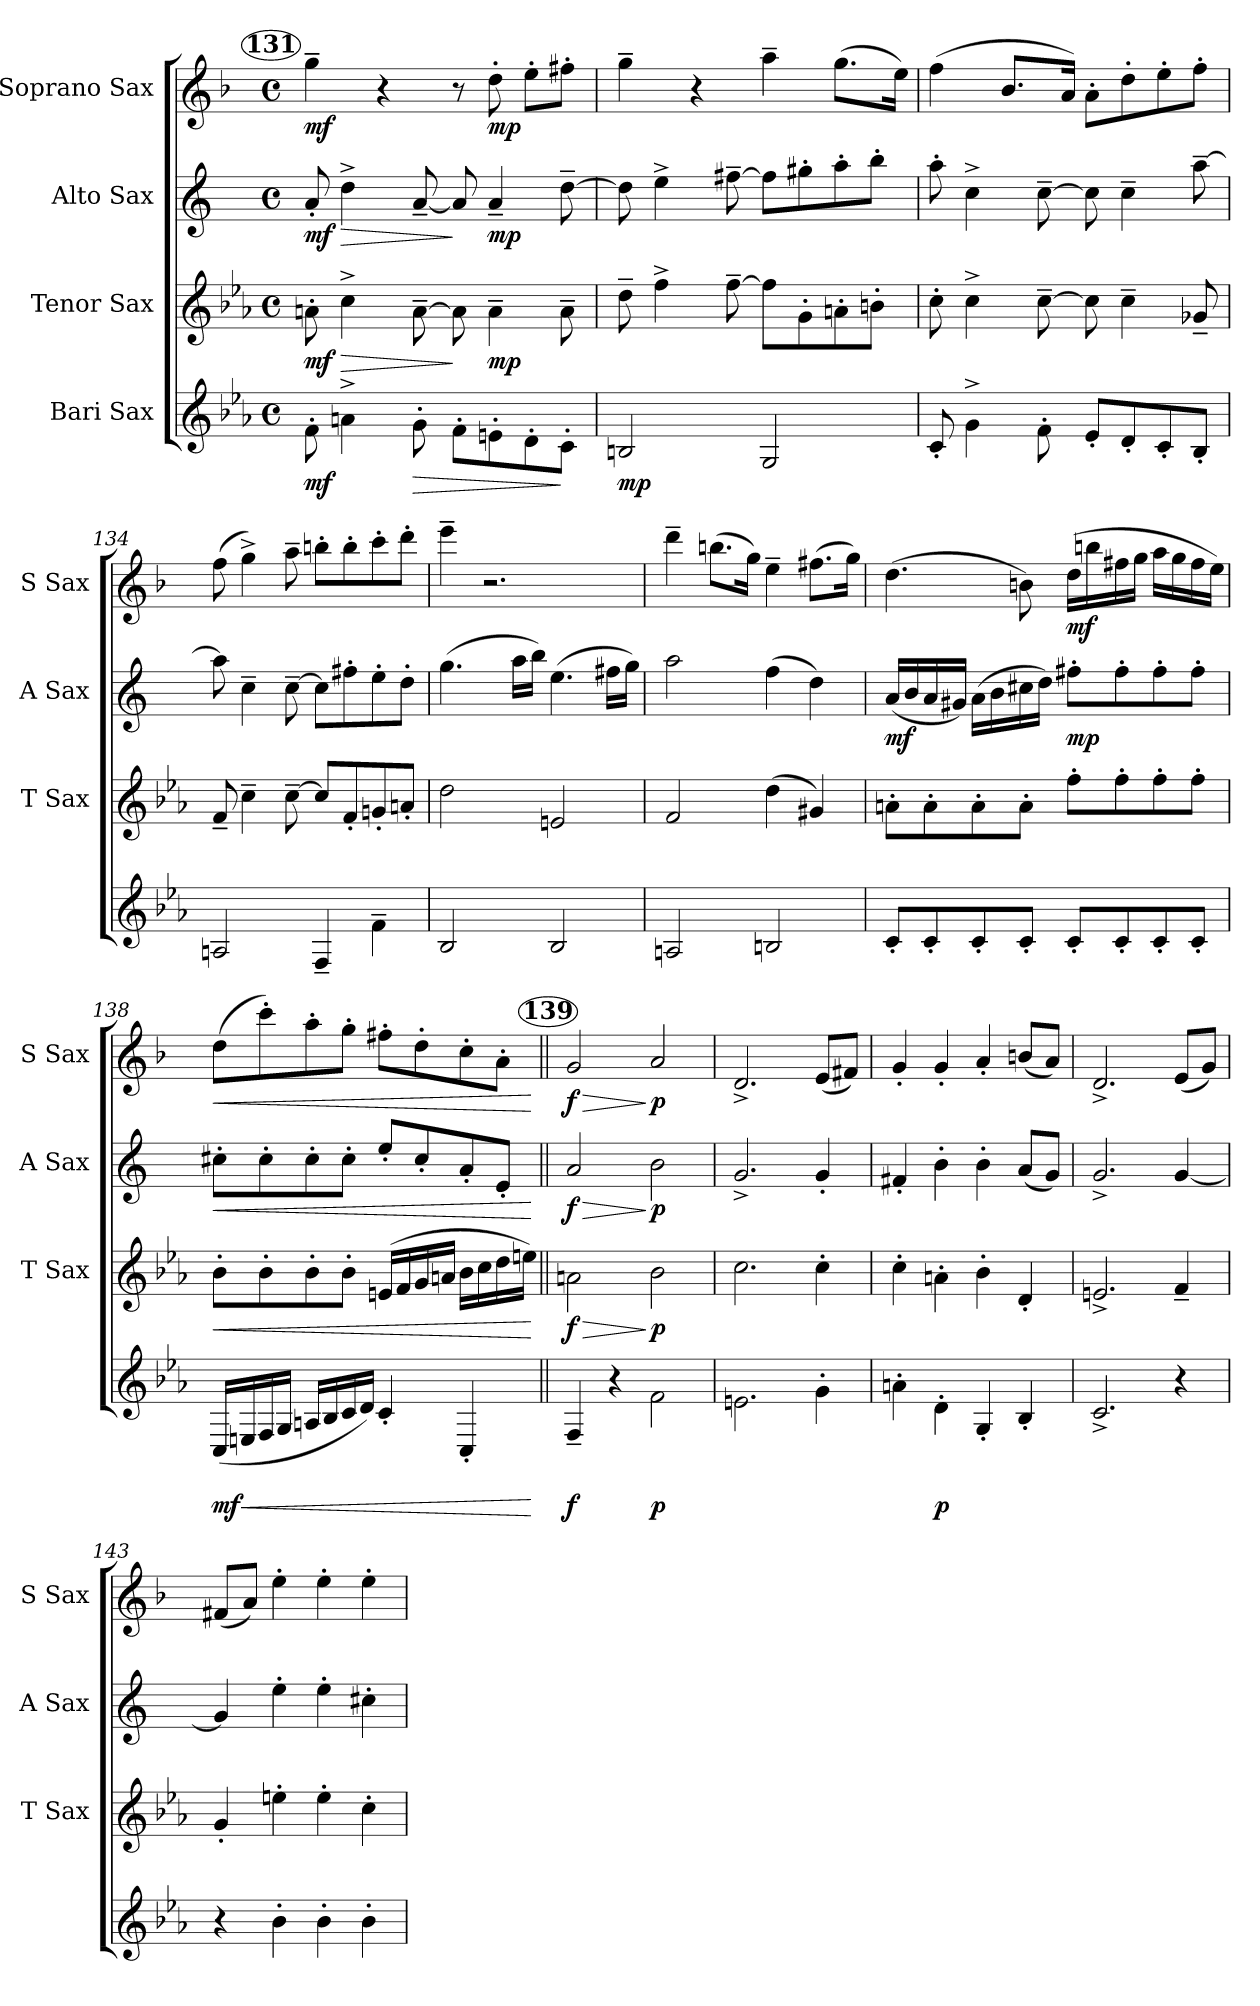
**kern	**dynam	**kern	**dynam	**kern	**dynam	**kern	**dynam
*part4	*part4	*part3	*part3	*part2	*part2	*part1	*part1
*staff4	*staff4	*staff3	*staff3	*staff2	*staff2	*staff1	*staff1
*I"Bari Sax	*	*I"Tenor Sax	*	*I"Alto Sax	*	*I"Soprano Sax	*
*	*	*I'T Sax	*	*I'A Sax	*	*I'S Sax	*
!!LO:PB:g=z
*clefG2	*	*clefG2	*	*clefG2	*	*clefG2	*
*ITrd12c21	*	*ITrd8c14	*	*ITrd5c9	*	*ITrd1c2	*
*k[b-e-a-]	*	*k[b-e-a-]	*	*k[b-e-a-]	*	*k[b-e-a-]	*
*E-:	*	*E-:	*	*E-:	*	*E-:	*
*M4/4	*	*M4/4	*	*M4/4	*	*M4/4	*
*met(c)	*	*met(c)	*	*met(c)	*	*met(c)	*
!!LO:REH:place=s1:a:B:enc=circle:fs=10:t=131
=131	=131	=131	=131	=131	=131	=131	=131
!	!LO:DY:b	!	!LO:DY:b	!	!LO:DY:b	!	!LO:DY:b
8F'>\	mf	8An'>\	mf	8c'</	mf	4ff~>\	mf
!	!	!	!LO:HP:b	!	!LO:HP:b	!	!
4An^>\	.	4c^>\	>	4f^>\	>	.	.
.	.	.	.	.	.	4r	.
!	!LO:HP:b	!	!	!	!	!	!
8G'>\	>	[8A~>\	.	[8c~</	.	.	.
8F'>\L	.	8A\]	]	8c/]	]	8r	.
!	!	!	!LO:DY:b	!	!LO:DY:b	!	!LO:DY:b
8En'>\	.	4A~>\	mp	4c~</	mp	8cc'>\	mp
8D'>\	.	.	.	.	.	8dd'>\L	.
8C'>\J	]	8A~>\	.	[8f~>\	.	8een'>\J	.
=132	=132	=132	=132	=132	=132	=132	=132
!	!LO:DY:b	!	!	!	!	!	!
2BBn/	mp	8d~>\	.	8f\]	.	4ff~>\	.
.	.	4f^>\	.	4g^>\	.	.	.
.	.	.	.	.	.	4r	.
.	.	[8f~>\	.	[8an~>\	.	.	.
2GG/	.	8f\L]	.	8a\L]	.	4gg~>\	.
.	.	8G'>\	.	8bn'>\	.	.	.
.	.	8An'>\	.	8cc'>\	.	(>8.ff\L	.
.	.	8Bn'>\J	.	8dd'>\J	.	.	.
.	.	.	.	.	.	16dd\Jk)	.
=133	=133	=133	=133	=133	=133	=133	=133
8C'</	.	8c'>\	.	8cc'>\	.	(>4ee-\	.
4G^>\	.	4c^>\	.	4e-^>\	.	.	.
.	.	.	.	.	.	8.a-/L	.
8F'>\	.	[8c~>\	.	[8e-~>\	.	.	.
.	.	.	.	.	.	16g/Jk)	.
8E-'</L	.	8c\]	.	8e-\]	.	8g'>\L	.
8D'</	.	4c~>\	.	4e-~>\	.	8cc'>\	.
8C'</	.	.	.	.	.	8dd'>\	.
8BB-i'</J	.	8G-X~</	.	[8cc~>\	.	8ee-'>\J	.
=134	=134	=134	=134	=134	=134	=134	=134
2AAn/	.	8F~</	.	8cc\]	.	(>8ee-\	.
.	.	4c~>\	.	4e-~>\	.	4ff^>\)	.
.	.	[8c~>\	.	[8e-~>\	.	8gg~>\	.
4FF~</	.	8c/L]	.	8e-\L]	.	8aan'>\L	.
.	.	8F'</	.	8an'>\	.	8aa'>\	.
4F~>\	.	8Gn'</	.	8g'>\	.	8bb-'>\	.
.	.	8An'</J	.	8f'>\J	.	8ccc'>\J	.
=135	=135	=135	=135	=135	=135	=135	=135
2BB-/	.	2d\	.	(>4.b-\	.	4ddd~>\	.
.	.	.	.	.	.	2.r	.
.	.	.	.	16cc\LL	.	.	.
.	.	.	.	16dd\JJ)	.	.	.
2BB-/	.	2En/	.	(>4.g\	.	.	.
.	.	.	.	16an\LL	.	.	.
.	.	.	.	16b-\JJ)	.	.	.
=136	=136	=136	=136	=136	=136	=136	=136
2AAn/	.	2F/	.	2cc\	.	4ccc~>\	.
.	.	.	.	.	.	(>8.aan\L	.
.	.	.	.	.	.	16ff\Jk)	.
2BBn/	.	(>4d\	.	(>4a-i\	.	4dd~>\	.
.	.	4G#X/)	.	4f\)	.	(>8.een\L	.
.	.	.	.	.	.	16ff\Jk)	.
!!LO:LB:g=z
=137	=137	=137	=137	=137	=137	=137	=137
!	!	!	!	!	!LO:DY:b	!	!
8C'</L	.	8An'>\L	.	(<16c/LL	mf	(>4.cc\	.
.	.	.	.	16d/	.	.	.
8C'</	.	8A'>\	.	16c/	.	.	.
.	.	.	.	16Bn/JJ)	.	.	.
8C'</	.	8A'>\	.	(>16c\LL	.	.	.
.	.	.	.	16d\	.	.	.
8C'</J	.	8A'>\J	.	16en\	.	8an\)	.
.	.	.	.	16f\JJ)	.	.	.
!	!	!	!	!	!LO:DY:b	!	!LO:DY:b
8C'</L	.	8f'>\L	.	8an'>\L	mp	(>16cc\LL	mf
.	.	.	.	.	.	16aan\	.
8C'</	.	8f'>\	.	8a'>\	.	16een\	.
.	.	.	.	.	.	16ff\JJ	.
8C'</	.	8f'>\	.	8a'>\	.	16gg\LL	.
.	.	.	.	.	.	16ff\	.
8C'</J	.	8f'>\J	.	8a'>\J	.	16ee\	.
.	.	.	.	.	.	16dd\JJ)	.
=138	=138	=138	=138	=138	=138	=138	=138
!	!LO:DY:b	!	!LO:HP:b	!	!LO:HP:b	!	!LO:HP:b
(<16CC/LL	mf	8B-'>\L	<	8en'>\L	<	(>8cc\L	<
!	!LO:HP:b	!	!	!	!	!	!
16EEn/	<	.	.	.	.	.	.
16FF/	.	8B-'>\	.	8e'>\	.	8bb-'>\)	.
16GG/JJ	.	.	.	.	.	.	.
16AAn/LL	.	8B-'>\	.	8e'>\	.	8gg'>\	.
16BB-/	.	.	.	.	.	.	.
16C/	.	8B-'>\J	.	8e'>\J	.	8ff'>\J	.
16D/JJ)	.	.	.	.	.	.	.
4C'</	.	(>16En/LL	.	8g'</L	.	8een'>\L	.
.	.	16F/	.	.	.	.	.
.	.	16G/	.	8e'</	.	8cc'>\	.
.	.	16An/JJ	.	.	.	.	.
4CC'</	.	16B-\LL	.	8c'</	.	8b-'>\	.
.	.	16c\	.	.	.	.	.
.	.	16d\	.	8G'</J	.	8g'>\J	.
.	.	16en\JJ)	.	.	.	.	.
.	[	.	[	.	[	.	[
!!LO:REH:place=s1:a:B:enc=circle:fs=10:t=139
=139||	=139||	=139||	=139||	=139||	=139||	=139||	=139||
!	!LO:DY:b	!	!LO:HP:b	!	!LO:HP:b	!	!LO:HP:b
!	!	!	!LO:DY:n=1:b	!	!LO:DY:n=1:b	!	!LO:DY:n=1:b
4FF~</	f	2An\	> f	2c/	> f	2f/	> f
4r	.	.	.	.	.	.	.
!	!LO:DY:b	!	!LO:DY:n=2:b	!	!LO:DY:n=2:b	!	!LO:DY:n=2:b
2F\	p	2B-\	] p	2d\	] p	2g/	] p
=140	=140	=140	=140	=140	=140	=140	=140
2.En\	.	2.c\	.	2.B-^</	.	2.c^</	.
4G'>\	.	4c'>\	.	4B-'</	.	(<8d/L	.
.	.	.	.	.	.	8en/J)	.
=141	=141	=141	=141	=141	=141	=141	=141
4An'>\	.	4c'>\	.	4An'</	.	4f'</	.
!	!LO:DY:b	!	!	!	!	!	!
4D'>\	p	4An'>\	.	4d'>\	.	4f'</	.
4GG'</	.	4B-'>\	.	4d'>\	.	4g'</	.
4BB-'</	.	4D'</	.	(<8c/L	.	(<8an/L	.
.	.	.	.	8B-/J)	.	8g/J)	.
=142	=142	=142	=142	=142	=142	=142	=142
2.C^</	.	2.En^</	.	2.B-^</	.	2.c^</	.
4r	.	4F~</	.	[4B-/	.	(<8d/L	.
.	.	.	.	.	.	8f/J)	.
!!LO:PB:g=z
=143	=143	=143	=143	=143	=143	=143	=143
4r	.	4G'</	.	4B-/]	.	(<8en/L	.
.	.	.	.	.	.	8g/J)	.
4B-'>\	.	4en'>\	.	4g'>\	.	4dd'>\	.
4B-'>\	.	4e'>\	.	4g'>\	.	4dd'>\	.
4B-'>\	.	4c'>\	.	4en'>\	.	4dd'>\	.
=	=	=	=	=	=	=	=
*-	*-	*-	*-	*-	*-	*-	*-
